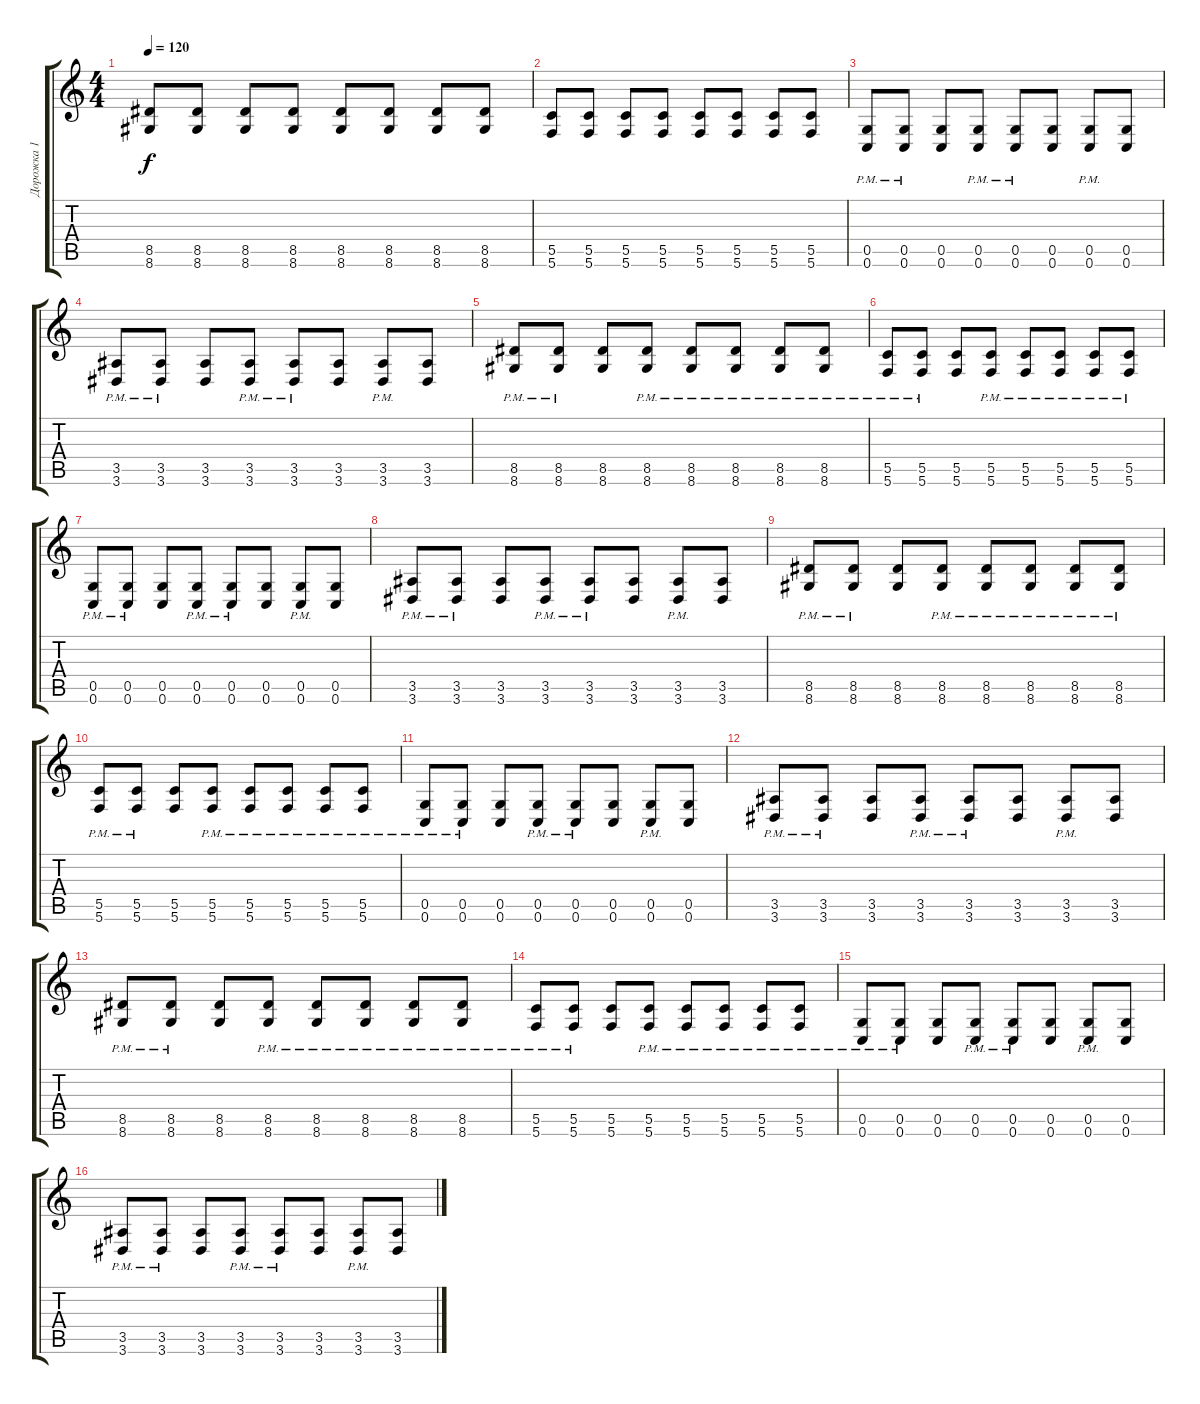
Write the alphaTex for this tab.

\track ("Дорожка 1" "Дорожка 1") {instrument overdrivenguitar}
\staff {score tabs}
\tuning (D4 A3 F3 C3 G2 C2) {hide}
\ts (4 4)
\tempo 120
\clef g2
\ks c
(8.5 8.6).8{dy f} (8.5 8.6).8 (8.5 8.6).8 (8.5 8.6).8 (8.5 8.6).8 (8.5 8.6).8 (8.5 8.6).8 (8.5 8.6).8 |
(5.5 5.6).8 (5.5 5.6).8 (5.5 5.6).8 (5.5 5.6).8 (5.5 5.6).8 (5.5 5.6).8 (5.5 5.6).8 (5.5 5.6).8 |
(0.5{pm} 0.6{pm}).8 (0.5{pm} 0.6{pm}).8 (0.5 0.6).8 (0.5{pm} 0.6{pm}).8 (0.5{pm} 0.6{pm}).8 (0.5 0.6).8 (0.5{pm} 0.6{pm}).8 (0.5 0.6).8 |
(3.5{pm} 3.6{pm}).8 (3.5{pm} 3.6{pm}).8 (3.5 3.6).8 (3.5{pm} 3.6{pm}).8 (3.5{pm} 3.6{pm}).8 (3.5 3.6).8 (3.5{pm} 3.6{pm}).8 (3.5 3.6).8 |
(8.5{pm} 8.6{pm}).8 (8.5{pm} 8.6{pm}).8 (8.5 8.6).8 (8.5{pm} 8.6{pm}).8 (8.5{pm} 8.6{pm}).8 (8.5{pm} 8.6{pm}).8 (8.5{pm} 8.6{pm}).8 (8.5{pm} 8.6{pm}).8 |
(5.5{pm} 5.6{pm}).8 (5.5{pm} 5.6{pm}).8 (5.5 5.6).8 (5.5{pm} 5.6{pm}).8 (5.5{pm} 5.6{pm}).8 (5.5{pm} 5.6{pm}).8 (5.5{pm} 5.6{pm}).8 (5.5{pm} 5.6{pm}).8 |
(0.5{pm} 0.6{pm}).8 (0.5{pm} 0.6{pm}).8 (0.5 0.6).8 (0.5{pm} 0.6{pm}).8 (0.5{pm} 0.6{pm}).8 (0.5 0.6).8 (0.5{pm} 0.6{pm}).8 (0.5 0.6).8 |
(3.5{pm} 3.6{pm}).8 (3.5{pm} 3.6{pm}).8 (3.5 3.6).8 (3.5{pm} 3.6{pm}).8 (3.5{pm} 3.6{pm}).8 (3.5 3.6).8 (3.5{pm} 3.6{pm}).8 (3.5 3.6).8 |
(8.5{pm} 8.6{pm}).8 (8.5{pm} 8.6{pm}).8 (8.5 8.6).8 (8.5{pm} 8.6{pm}).8 (8.5{pm} 8.6{pm}).8 (8.5{pm} 8.6{pm}).8 (8.5{pm} 8.6{pm}).8 (8.5{pm} 8.6{pm}).8 |
(5.5{pm} 5.6{pm}).8 (5.5{pm} 5.6{pm}).8 (5.5 5.6).8 (5.5{pm} 5.6{pm}).8 (5.5{pm} 5.6{pm}).8 (5.5{pm} 5.6{pm}).8 (5.5{pm} 5.6{pm}).8 (5.5{pm} 5.6{pm}).8 |
(0.5{pm} 0.6{pm}).8 (0.5{pm} 0.6{pm}).8 (0.5 0.6).8 (0.5{pm} 0.6{pm}).8 (0.5{pm} 0.6{pm}).8 (0.5 0.6).8 (0.5{pm} 0.6{pm}).8 (0.5 0.6).8 |
(3.5{pm} 3.6{pm}).8 (3.5{pm} 3.6{pm}).8 (3.5 3.6).8 (3.5{pm} 3.6{pm}).8 (3.5{pm} 3.6{pm}).8 (3.5 3.6).8 (3.5{pm} 3.6{pm}).8 (3.5 3.6).8 |
(8.5{pm} 8.6{pm}).8 (8.5{pm} 8.6{pm}).8 (8.5 8.6).8 (8.5{pm} 8.6{pm}).8 (8.5{pm} 8.6{pm}).8 (8.5{pm} 8.6{pm}).8 (8.5{pm} 8.6{pm}).8 (8.5{pm} 8.6{pm}).8 |
(5.5{pm} 5.6{pm}).8 (5.5{pm} 5.6{pm}).8 (5.5 5.6).8 (5.5{pm} 5.6{pm}).8 (5.5{pm} 5.6{pm}).8 (5.5{pm} 5.6{pm}).8 (5.5{pm} 5.6{pm}).8 (5.5{pm} 5.6{pm}).8 |
(0.5{pm} 0.6{pm}).8 (0.5{pm} 0.6{pm}).8 (0.5 0.6).8 (0.5{pm} 0.6{pm}).8 (0.5{pm} 0.6{pm}).8 (0.5 0.6).8 (0.5{pm} 0.6{pm}).8 (0.5 0.6).8 |
(3.5{pm} 3.6{pm}).8 (3.5{pm} 3.6{pm}).8 (3.5 3.6).8 (3.5{pm} 3.6{pm}).8 (3.5{pm} 3.6{pm}).8 (3.5 3.6).8 (3.5{pm} 3.6{pm}).8 (3.5 3.6).8
